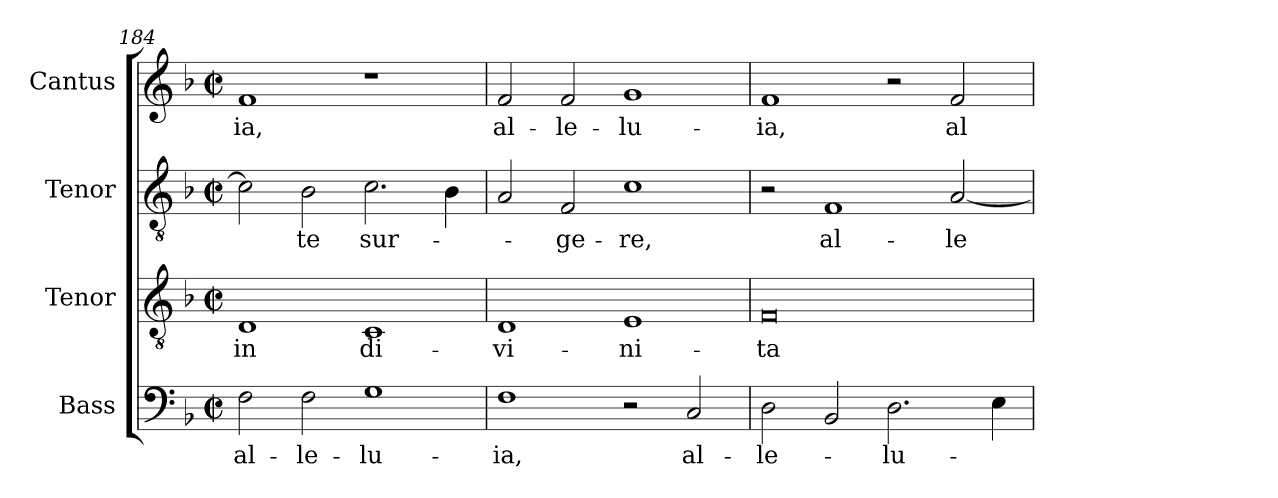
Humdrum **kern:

**kern	**text	**kern	**text	**kern	**text	**kern	**text
*part4	*part4	*part3	*part3	*part2	*part2	*part1	*part1
*staff4	*staff4	*staff3	*staff3	*staff2	*staff2	*staff1	*staff1
*I"Bass	*	*I"Tenor	*	*I"Tenor	*	*I"Cantus	*
*	*	*I'Tenor	*	*	*	*	*
*clefF4	*	*clefGv2	*	*clefGv2	*	*clefG2	*
*	*	*ITrd7c12	*	*ITrd7c12	*	*	*
*k[b-]	*	*k[b-]	*	*k[b-]	*	*k[b-]	*
*F:	*	*F:	*	*F:	*	*F:	*
*M2/2	*	*M2/2	*	*M2/2	*	*M2/2	*
*met(c|)	*	*met(c|)	*	*met(c|)	*	*met(c|)	*
=184	=184	=184	=184	=184	=184	=184	=184
!	!LO:LY:b:color=#000000	!	!	!	!	!	!
!	!	!	!LO:LY:b:color=#000000	!	!	!	!
!	!	!	!	!	!	!	!LO:LY:b:color=#000000
2Fi\	al-	1DDi	in	2Ci\]	.	1fi	-ia,
!	!LO:LY:b:color=#000000	!	!	!	!	!	!
!	!	!	!	!	!LO:LY:b:color=#000000	!	!
2Fi\	-le-	.	.	2BB-i\	te	.	.
!	!LO:LY:b:color=#000000	!	!	!	!	!	!
!	!	!	!LO:LY:b:color=#000000	!	!	!	!
!	!	!	!	!	!LO:LY:b:color=#000000	!	!
1Gi	-lu-	1CCi	di-	2.Ci\	sur-	1r	.
.	.	.	.	4BB-i\	.	.	.
=185	=185	=185	=185	=185	=185	=185	=185
!	!LO:LY:b:color=#000000	!	!	!	!	!	!
!	!	!	!LO:LY:b:color=#000000	!	!	!	!
!	!	!	!	!	!	!	!LO:LY:b:color=#000000
1Fi	-ia,	1DDi	-vi-	2AAi/	.	2fi/	al-
!	!	!	!	!	!LO:LY:b:color=#000000	!	!
!	!	!	!	!	!	!	!LO:LY:b:color=#000000
.	.	.	.	2FFi/	-ge-	2fi/	-le-
!	!	!	!LO:LY:b:color=#000000	!	!	!	!
!	!	!	!	!	!LO:LY:b:color=#000000	!	!
!	!	!	!	!	!	!	!LO:LY:b:color=#000000
2r	.	1EEi	-ni-	1Ci	-re,	1gi	-lu-
!	!LO:LY:b:color=#000000	!	!	!	!	!	!
2Ci/	al-	.	.	.	.	.	.
=186	=186	=186	=186	=186	=186	=186	=186
!	!LO:LY:b:color=#000000	!	!	!	!	!	!
!	!	!	!LO:LY:b:color=#000000	!	!	!	!
!	!	!	!	!	!	!	!LO:LY:b:color=#000000
2Di\	-le-	0FFi	-ta-	2r	.	1fi	-ia,
!	!	!	!	!	!LO:LY:b:color=#000000	!	!
2BB-i/	.	.	.	1FFi	al-	.	.
!	!LO:LY:b:color=#000000	!	!	!	!	!	!
2.Di\	-lu-	.	.	.	.	2r	.
!	!	!	!	!	!LO:LY:b:color=#000000	!	!
!	!	!	!	!	!	!	!LO:LY:b:color=#000000
.	.	.	.	[<2AAi/	-le-	2fi/	al-
4Ei\	.	.	.	.	.	.	.
=	=	=	=	=	=	=	=
*-	*-	*-	*-	*-	*-	*-	*-
